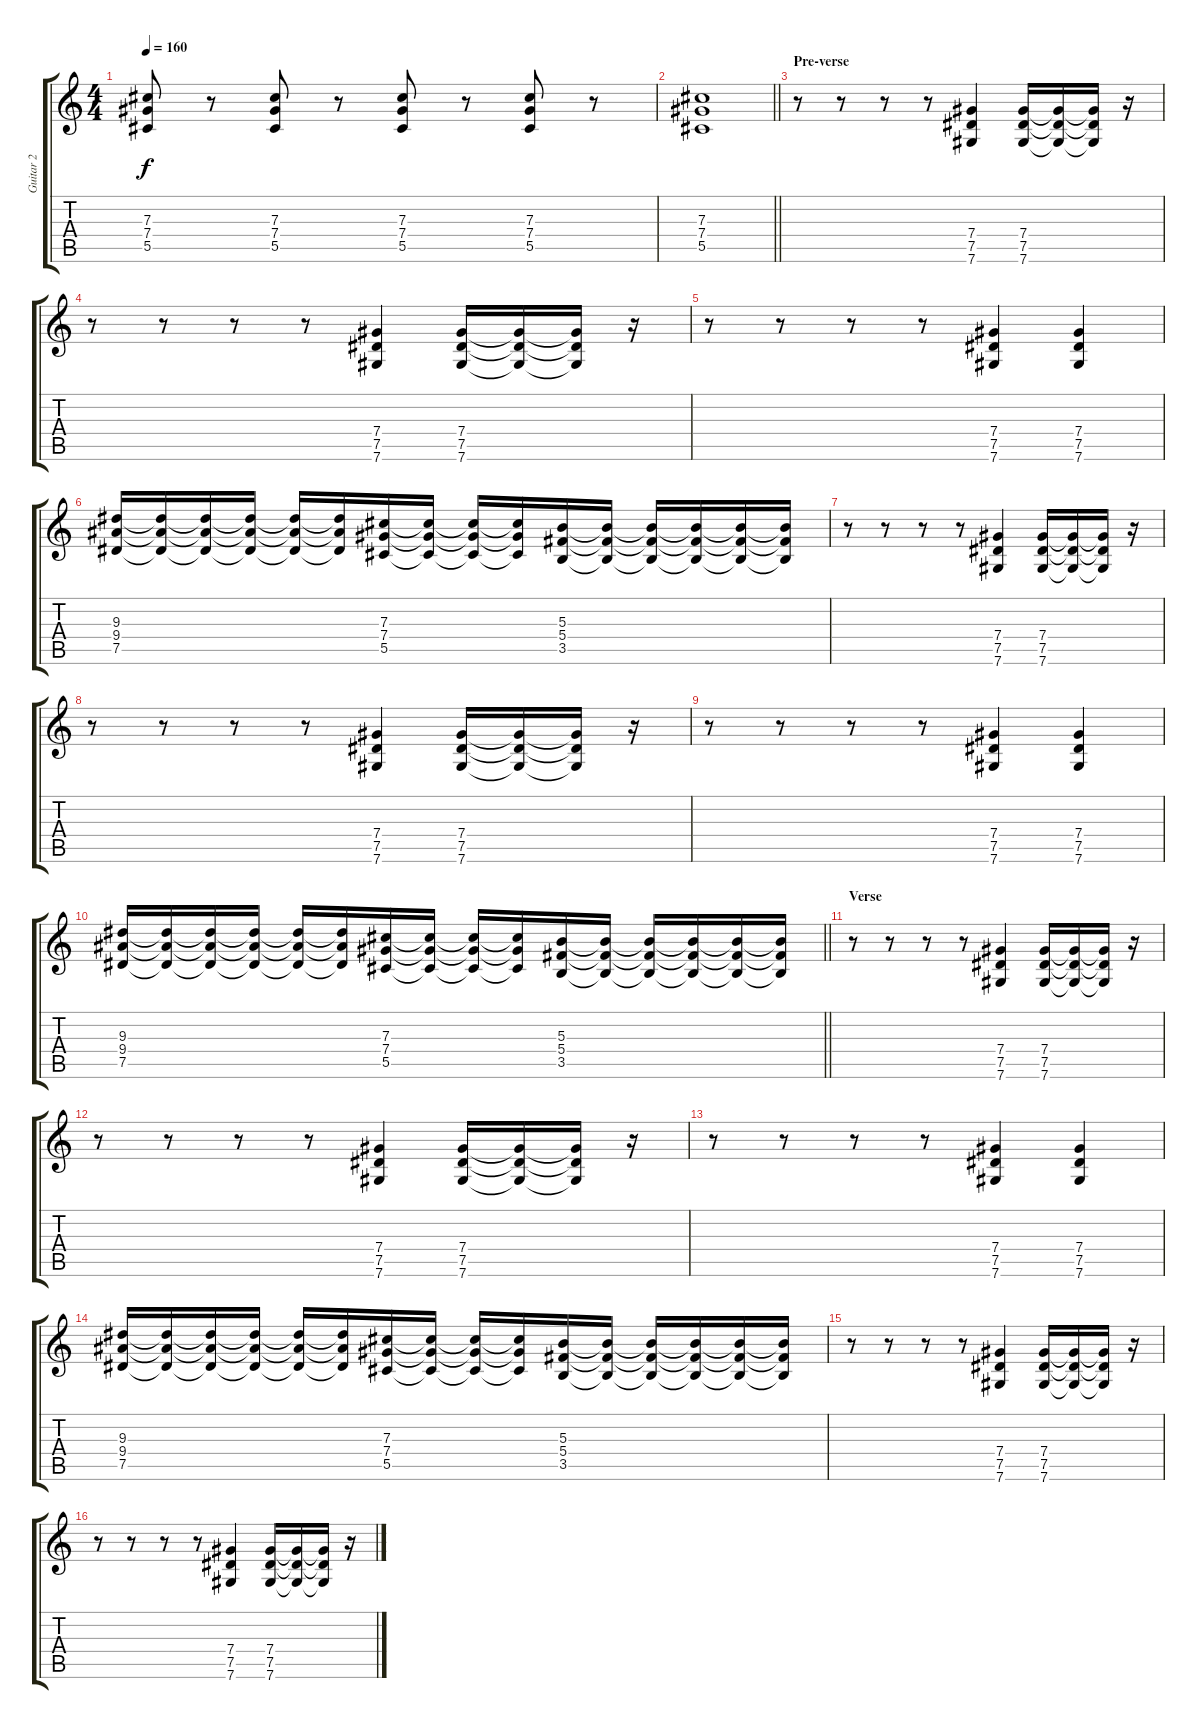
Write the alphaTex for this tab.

\track ("Guitar 2" "Guitar 2") {instrument distortionguitar}
\staff {score tabs}
\tuning (Eb4 Bb3 Gb3 Db3 Ab2 Db2) {hide}
\ts (4 4)
\tempo 160
\clef g2
\ks c
(7.3 7.4 5.5).8{dy f} r.8 (7.3 7.4 5.5).8 r.8 (7.3 7.4 5.5).8 r.8 (7.3 7.4 5.5).8 r.8 |
\barLineRight lightlight
(7.3 7.4 5.5).1 |
\section ("" "Pre-verse")
r.8 r.8 r.8 r.8 (7.4 7.5 7.6).4 (7.4 7.5 7.6).16 (7.4{t} 7.5{t} 7.6{t}).16 (7.4{t} 7.5{t} 7.6{t}).16 r.16 |
r.8 r.8 r.8 r.8 (7.4 7.5 7.6).4 (7.4 7.5 7.6).16 (7.4{t} 7.5{t} 7.6{t}).16 (7.4{t} 7.5{t} 7.6{t}).16 r.16 |
r.8 r.8 r.8 r.8 (7.4 7.5 7.6).4 (7.4 7.5 7.6).4 |
(9.3 9.4 7.5).16 (9.3{t} 9.4{t} 7.5{t}).16 (9.3{t} 9.4{t} 7.5{t}).16 (9.3{t} 9.4{t} 7.5{t}).16 (9.3{t} 9.4{t} 7.5{t}).16 (9.3{t} 9.4{t} 7.5{t}).16 (7.3 7.4 5.5).16 (7.3{t} 7.4{t} 5.5{t}).16 (7.3{t} 7.4{t} 5.5{t}).16 (7.3{t} 7.4{t} 5.5{t}).16 (5.3 5.4 3.5).16 (5.3{t} 5.4{t} 3.5{t}).16 (5.3{t} 5.4{t} 3.5{t}).16 (5.3{t} 5.4{t} 3.5{t}).16 (5.3{t} 5.4{t} 3.5{t}).16 (5.3{t} 5.4{t} 3.5{t}).16 |
r.8 r.8 r.8 r.8 (7.4 7.5 7.6).4 (7.4 7.5 7.6).16 (7.4{t} 7.5{t} 7.6{t}).16 (7.4{t} 7.5{t} 7.6{t}).16 r.16 |
r.8 r.8 r.8 r.8 (7.4 7.5 7.6).4 (7.4 7.5 7.6).16 (7.4{t} 7.5{t} 7.6{t}).16 (7.4{t} 7.5{t} 7.6{t}).16 r.16 |
r.8 r.8 r.8 r.8 (7.4 7.5 7.6).4 (7.4 7.5 7.6).4 |
\barLineRight lightlight
(9.3 9.4 7.5).16 (9.3{t} 9.4{t} 7.5{t}).16 (9.3{t} 9.4{t} 7.5{t}).16 (9.3{t} 9.4{t} 7.5{t}).16 (9.3{t} 9.4{t} 7.5{t}).16 (9.3{t} 9.4{t} 7.5{t}).16 (7.3 7.4 5.5).16 (7.3{t} 7.4{t} 5.5{t}).16 (7.3{t} 7.4{t} 5.5{t}).16 (7.3{t} 7.4{t} 5.5{t}).16 (5.3 5.4 3.5).16 (5.3{t} 5.4{t} 3.5{t}).16 (5.3{t} 5.4{t} 3.5{t}).16 (5.3{t} 5.4{t} 3.5{t}).16 (5.3{t} 5.4{t} 3.5{t}).16 (5.3{t} 5.4{t} 3.5{t}).16 |
\section ("" "Verse")
r.8 r.8 r.8 r.8 (7.4 7.5 7.6).4 (7.4 7.5 7.6).16 (7.4{t} 7.5{t} 7.6{t}).16 (7.4{t} 7.5{t} 7.6{t}).16 r.16 |
r.8 r.8 r.8 r.8 (7.4 7.5 7.6).4 (7.4 7.5 7.6).16 (7.4{t} 7.5{t} 7.6{t}).16 (7.4{t} 7.5{t} 7.6{t}).16 r.16 |
r.8 r.8 r.8 r.8 (7.4 7.5 7.6).4 (7.4 7.5 7.6).4 |
(9.3 9.4 7.5).16 (9.3{t} 9.4{t} 7.5{t}).16 (9.3{t} 9.4{t} 7.5{t}).16 (9.3{t} 9.4{t} 7.5{t}).16 (9.3{t} 9.4{t} 7.5{t}).16 (9.3{t} 9.4{t} 7.5{t}).16 (7.3 7.4 5.5).16 (7.3{t} 7.4{t} 5.5{t}).16 (7.3{t} 7.4{t} 5.5{t}).16 (7.3{t} 7.4{t} 5.5{t}).16 (5.3 5.4 3.5).16 (5.3{t} 5.4{t} 3.5{t}).16 (5.3{t} 5.4{t} 3.5{t}).16 (5.3{t} 5.4{t} 3.5{t}).16 (5.3{t} 5.4{t} 3.5{t}).16 (5.3{t} 5.4{t} 3.5{t}).16 |
r.8 r.8 r.8 r.8 (7.4 7.5 7.6).4 (7.4 7.5 7.6).16 (7.4{t} 7.5{t} 7.6{t}).16 (7.4{t} 7.5{t} 7.6{t}).16 r.16 |
r.8 r.8 r.8 r.8 (7.4 7.5 7.6).4 (7.4 7.5 7.6).16 (7.4{t} 7.5{t} 7.6{t}).16 (7.4{t} 7.5{t} 7.6{t}).16 r.16
